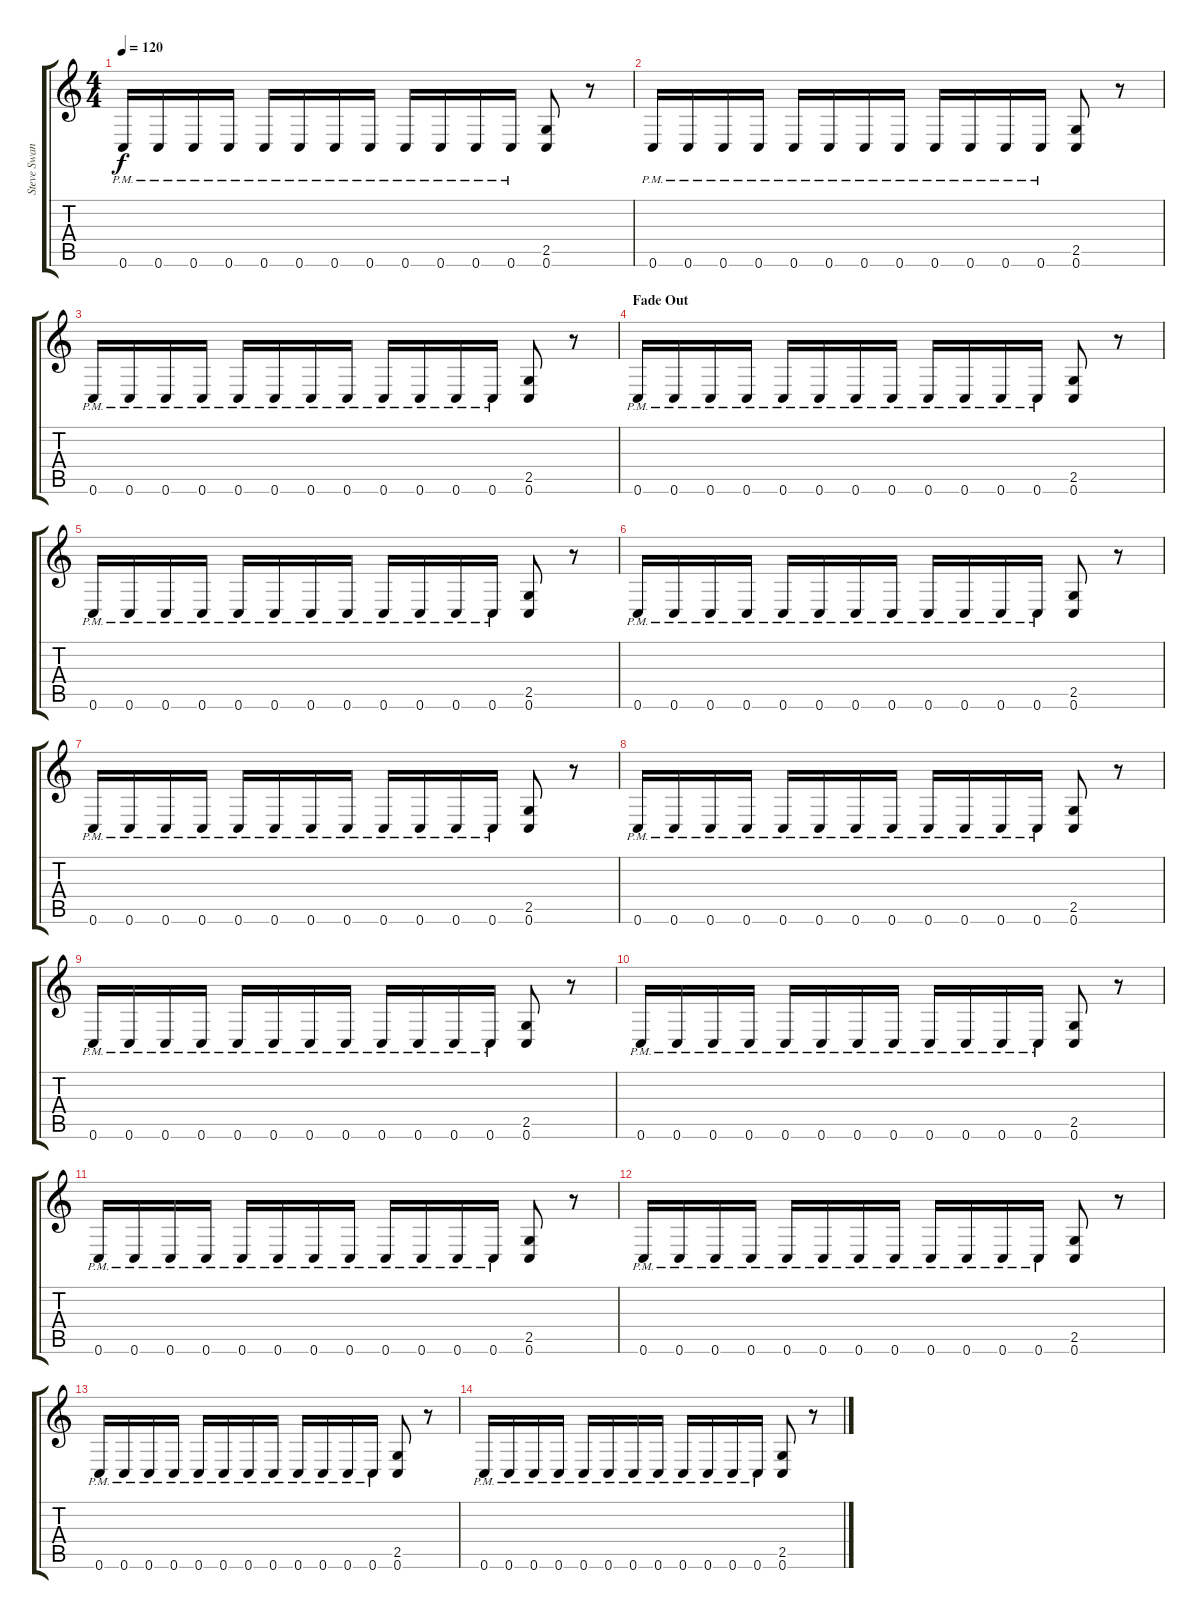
\track ("Steve Swanson (Solo)" "Steve Swan") {instrument overdrivenguitar}
\staff {score tabs}
\tuning (C4 G3 Eb3 Bb2 F2 C2) {hide}
\ts (4 4)
\tempo 120
\clef g2
\ks c
0.6{pm}.16{dy f} 0.6{pm}.16 0.6{pm}.16 0.6{pm}.16 0.6{pm}.16 0.6{pm}.16 0.6{pm}.16 0.6{pm}.16 0.6{pm}.16 0.6{pm}.16 0.6{pm}.16 0.6{pm}.16 (2.5 0.6).8 r.8 |
0.6{pm}.16 0.6{pm}.16 0.6{pm}.16 0.6{pm}.16 0.6{pm}.16 0.6{pm}.16 0.6{pm}.16 0.6{pm}.16 0.6{pm}.16 0.6{pm}.16 0.6{pm}.16 0.6{pm}.16 (2.5 0.6).8 r.8 |
0.6{pm}.16 0.6{pm}.16 0.6{pm}.16 0.6{pm}.16 0.6{pm}.16 0.6{pm}.16 0.6{pm}.16 0.6{pm}.16 0.6{pm}.16 0.6{pm}.16 0.6{pm}.16 0.6{pm}.16 (2.5 0.6).8 r.8 |
\section ("" "Fade Out")
0.6{pm}.16{volume 14} 0.6{pm}.16 0.6{pm}.16 0.6{pm}.16 0.6{pm}.16 0.6{pm}.16 0.6{pm}.16 0.6{pm}.16 0.6{pm}.16 0.6{pm}.16 0.6{pm}.16 0.6{pm}.16 (2.5 0.6).8 r.8 |
0.6{pm}.16{volume 12} 0.6{pm}.16 0.6{pm}.16 0.6{pm}.16 0.6{pm}.16 0.6{pm}.16 0.6{pm}.16 0.6{pm}.16 0.6{pm}.16 0.6{pm}.16 0.6{pm}.16 0.6{pm}.16 (2.5 0.6).8 r.8 |
0.6{pm}.16{volume 10} 0.6{pm}.16 0.6{pm}.16 0.6{pm}.16 0.6{pm}.16 0.6{pm}.16 0.6{pm}.16 0.6{pm}.16 0.6{pm}.16 0.6{pm}.16 0.6{pm}.16 0.6{pm}.16 (2.5 0.6).8 r.8 |
0.6{pm}.16 0.6{pm}.16 0.6{pm}.16 0.6{pm}.16 0.6{pm}.16 0.6{pm}.16 0.6{pm}.16 0.6{pm}.16 0.6{pm}.16 0.6{pm}.16 0.6{pm}.16 0.6{pm}.16 (2.5 0.6).8 r.8 |
0.6{pm}.16{volume 9} 0.6{pm}.16 0.6{pm}.16 0.6{pm}.16 0.6{pm}.16 0.6{pm}.16 0.6{pm}.16 0.6{pm}.16 0.6{pm}.16 0.6{pm}.16 0.6{pm}.16 0.6{pm}.16 (2.5 0.6).8 r.8 |
0.6{pm}.16{volume 7} 0.6{pm}.16 0.6{pm}.16 0.6{pm}.16 0.6{pm}.16 0.6{pm}.16 0.6{pm}.16 0.6{pm}.16 0.6{pm}.16 0.6{pm}.16 0.6{pm}.16 0.6{pm}.16 (2.5 0.6).8 r.8 |
0.6{pm}.16{volume 6} 0.6{pm}.16 0.6{pm}.16 0.6{pm}.16 0.6{pm}.16 0.6{pm}.16 0.6{pm}.16 0.6{pm}.16 0.6{pm}.16 0.6{pm}.16 0.6{pm}.16 0.6{pm}.16 (2.5 0.6).8 r.8 |
0.6{pm}.16{volume 5} 0.6{pm}.16 0.6{pm}.16 0.6{pm}.16 0.6{pm}.16 0.6{pm}.16 0.6{pm}.16 0.6{pm}.16 0.6{pm}.16 0.6{pm}.16 0.6{pm}.16 0.6{pm}.16 (2.5 0.6).8 r.8 |
0.6{pm}.16{volume 4} 0.6{pm}.16 0.6{pm}.16 0.6{pm}.16 0.6{pm}.16 0.6{pm}.16 0.6{pm}.16 0.6{pm}.16 0.6{pm}.16 0.6{pm}.16 0.6{pm}.16 0.6{pm}.16 (2.5 0.6).8 r.8 |
0.6{pm}.16{volume 2} 0.6{pm}.16 0.6{pm}.16 0.6{pm}.16 0.6{pm}.16 0.6{pm}.16 0.6{pm}.16 0.6{pm}.16 0.6{pm}.16 0.6{pm}.16 0.6{pm}.16 0.6{pm}.16 (2.5 0.6).8 r.8 |
0.6{pm}.16{volume 1} 0.6{pm}.16 0.6{pm}.16 0.6{pm}.16 0.6{pm}.16 0.6{pm}.16 0.6{pm}.16 0.6{pm}.16 0.6{pm}.16 0.6{pm}.16 0.6{pm}.16 0.6{pm}.16 (2.5 0.6).8 r.8
